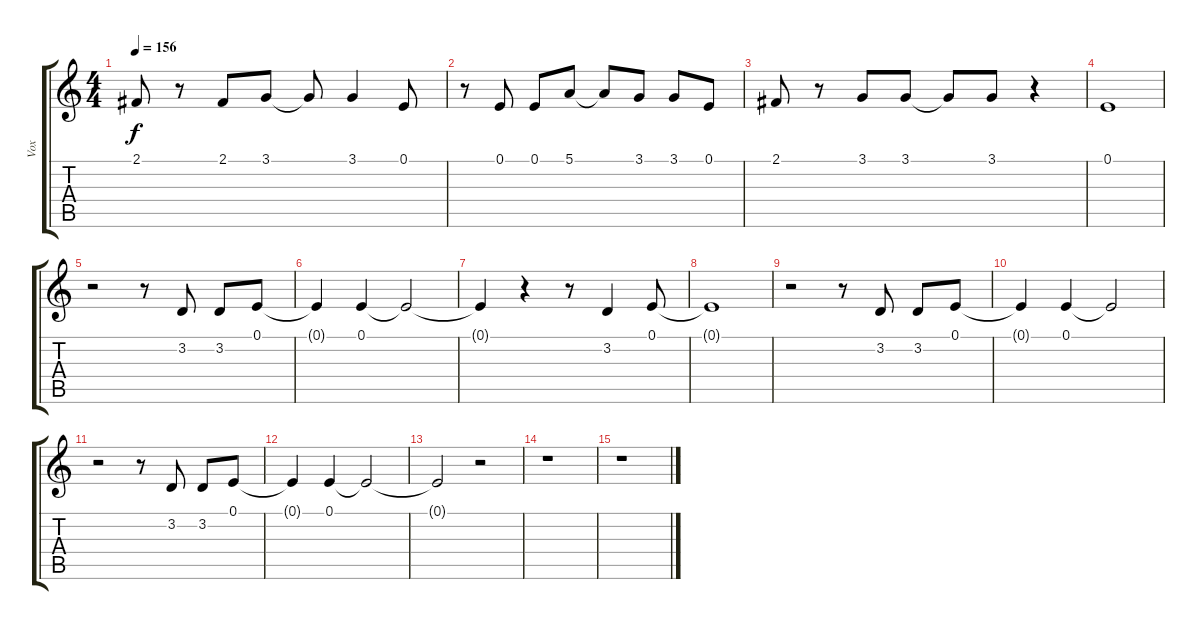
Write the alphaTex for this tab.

\track ("Vox" "Vox") {instrument synthvoice}
\staff {score tabs}
\tuning (E4 B3 G3 D3 A2 E2) {hide}
\ts (4 4)
\tempo 156
\clef g2
\ks c
2.1.8{dy f} r.8 2.1.8 3.1.8 3.1{t}.8 3.1.4 0.1.8 |
r.8 0.1.8 0.1.8 5.1.8 5.1{t}.8 3.1.8 3.1.8 0.1.8 |
2.1.8 r.8 3.1.8 3.1.8 3.1{t}.8 3.1.8 r.4 |
0.1.1 |
r.2 r.8 3.2.8 3.2.8 0.1.8 |
0.1{t}.4 0.1.4 0.1{t}.2 |
0.1{t}.4 r.4 r.8 3.2.4 0.1.8 |
0.1{t}.1 |
r.2 r.8 3.2.8 3.2.8 0.1.8 |
0.1{t}.4 0.1.4 0.1{t}.2 |
r.2 r.8 3.2.8 3.2.8 0.1.8 |
0.1{t}.4 0.1.4 0.1{t}.2 |
0.1{t}.2 r.2 |
r.1 |
r.1
